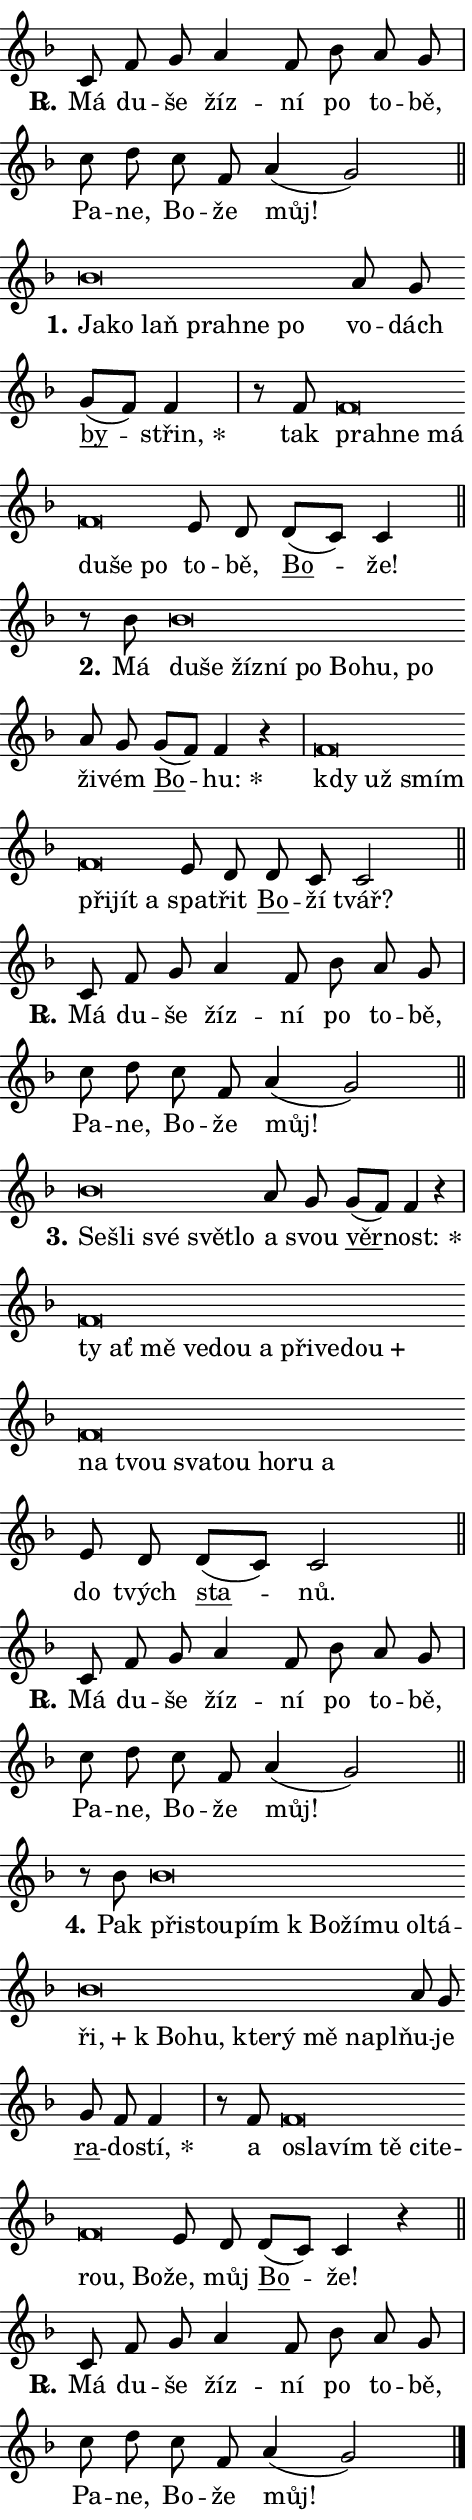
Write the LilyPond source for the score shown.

\version "2.24.0"
\header { tagline = "" }
\paper {
  indent = 0\cm
  top-margin = 0\cm
  right-margin = 0.13\cm % to fit lyric hyphens
  bottom-margin = 0\cm
  left-margin = 0\cm
  paper-width = 8\cm
  page-breaking = #ly:one-page-breaking
  system-system-spacing.basic-distance = #11
  score-system-spacing.basic-distance = #11
  ragged-last = ##f
}


%% Author: Thomas Morley
%% https://lists.gnu.org/archive/html/lilypond-user/2020-05/msg00002.html
#(define (line-position grob)
"Returns position of @var[grob} in current system:
   @code{'start}, if at first time-step
   @code{'end}, if at last time-step
   @code{'middle} otherwise
"
  (let* ((col (ly:item-get-column grob))
         (ln (ly:grob-object col 'left-neighbor))
         (rn (ly:grob-object col 'right-neighbor))
         (col-to-check-left (if (ly:grob? ln) ln col))
         (col-to-check-right (if (ly:grob? rn) rn col))
         (break-dir-left
           (and
             (ly:grob-property col-to-check-left 'non-musical #f)
             (ly:item-break-dir col-to-check-left)))
         (break-dir-right
           (and
             (ly:grob-property col-to-check-right 'non-musical #f)
             (ly:item-break-dir col-to-check-right))))
        (cond ((eqv? 1 break-dir-left) 'start)
              ((eqv? -1 break-dir-right) 'end)
              (else 'middle))))

#(define (tranparent-at-line-position vctor)
  (lambda (grob)
  "Relying on @code{line-position} select the relevant enry from @var{vctor}.
Used to determine transparency,"
    (case (line-position grob)
      ((end) (not (vector-ref vctor 0)))
      ((middle) (not (vector-ref vctor 1)))
      ((start) (not (vector-ref vctor 2))))))

noteHeadBreakVisibility =
#(define-music-function (break-visibility)(vector?)
"Makes @code{NoteHead}s transparent relying on @var{break-visibility}"
#{
  \override NoteHead.transparent =
    #(tranparent-at-line-position break-visibility)
#})

#(define delete-ledgers-for-transparent-note-heads
  (lambda (grob)
    "Reads whether a @code{NoteHead} is transparent.
If so this @code{NoteHead} is removed from @code{'note-heads} from
@var{grob}, which is supposed to be @code{LedgerLineSpanner}.
As a result ledgers are not printed for this @code{NoteHead}"
    (let* ((nhds-array (ly:grob-object grob 'note-heads))
           (nhds-list
             (if (ly:grob-array? nhds-array)
                 (ly:grob-array->list nhds-array)
                 '()))
           ;; Relies on the transparent-property being done before
           ;; Staff.LedgerLineSpanner.after-line-breaking is executed.
           ;; This is fragile ...
           (to-keep
             (remove
               (lambda (nhd)
                 (ly:grob-property nhd 'transparent #f))
               nhds-list)))
      ;; TODO find a better method to iterate over grob-arrays, similiar
      ;; to filter/remove etc for lists
      ;; For now rebuilt from scratch
      (set! (ly:grob-object grob 'note-heads)  '())
      (for-each
        (lambda (nhd)
          (ly:pointer-group-interface::add-grob grob 'note-heads nhd))
        to-keep))))

squashNotes = {
  \override NoteHead.X-extent = #'(-0.2 . 0.2)
  \override NoteHead.Y-extent = #'(-0.75 . 0)
  \override NoteHead.stencil =
    #(lambda (grob)
       (let ((pos (ly:grob-property grob 'staff-position)))
         (begin
           (if (< pos -7) (display "ERROR: Lower brevis then expected\n") (display ""))
           (if (<= pos -6) ly:text-interface::print ly:note-head::print))))
}
unSquashNotes = {
  \revert NoteHead.X-extent
  \revert NoteHead.Y-extent
  \revert NoteHead.stencil
}

hideNotes = \noteHeadBreakVisibility #begin-of-line-visible
unHideNotes = \noteHeadBreakVisibility #all-visible

% work-around for resetting accidentals
% https://lilypond.org/doc/v2.23/Documentation/notation/displaying-rhythms#unmetered-music
cadenzaMeasure = {
  \cadenzaOff
  \partial 1024 s1024
  \cadenzaOn
}

#(define-markup-command (accent layout props text) (markup?)
  "Underline accented syllable"
  (interpret-markup layout props
    #{\markup \override #'(offset . 4.3) \underline { #text }#}))

responsum = \markup \concat {
  "R" \hspace #-1.05 \path #0.1 #'((moveto 0 0.07) (lineto 0.9 0.8)) \hspace #0.05 "."
}

spaceSize = #0.6828661417322834 % exact space size for TeX Gyre Schola

\layout {
  \context {
    \Staff
    \remove "Time_signature_engraver"
    \override LedgerLineSpanner.after-line-breaking = #delete-ledgers-for-transparent-note-heads
  }
  \context {
    \Lyrics {
      \override LyricSpace.minimum-distance = \spaceSize
      \override LyricText.font-name = #"TeX Gyre Schola"
      \override LyricText.font-size = 1
      \override StanzaNumber.font-name = #"TeX Gyre Schola Bold"
      \override StanzaNumber.font-size = 1
    }
  }
  \context {
    \Score 
    \override NoteHead.text =
      #(lambda (grob) 
        (let ((pos (ly:grob-property grob 'staff-position)))
          #{\markup {
            \combine
              \halign #-0.55 \raise #(if (= pos -6) 0 0.5) \override #'(thickness . 2) \draw-line #'(3.2 . 0)
              \musicglyph "noteheads.sM1"
          }#}))
  }
}

% magnetic-lyrics.ily
%
%   written by
%     Jean Abou Samra <jean@abou-samra.fr>
%     Werner Lemberg <wl@gnu.org>
%
%   adapted by
%     Jiri Hon <jiri.hon@gmail.com>
%
% Version 2022-Apr-15

% https://www.mail-archive.com/lilypond-user@gnu.org/msg149350.html

#(define (Left_hyphen_pointer_engraver context)
   "Collect syllable-hyphen-syllable occurrences in lyrics and store
them in properties.  This engraver only looks to the left.  For
example, if the lyrics input is @code{foo -- bar}, it does the
following.

@itemize @bullet
@item
Set the @code{text} property of the @code{LyricHyphen} grob between
@q{foo} and @q{bar} to @code{foo}.

@item
Set the @code{left-hyphen} property of the @code{LyricText} grob with
text @q{foo} to the @code{LyricHyphen} grob between @q{foo} and
@q{bar}.
@end itemize

Use this auxiliary engraver in combination with the
@code{lyric-@/text::@/apply-@/magnetic-@/offset!} hook."
   (let ((hyphen #f)
         (text #f))
     (make-engraver
      (acknowledgers
       ((lyric-syllable-interface engraver grob source-engraver)
        (set! text grob)))
      (end-acknowledgers
       ((lyric-hyphen-interface engraver grob source-engraver)
        ;(when (not (grob::has-interface grob 'lyric-space-interface))
          (set! hyphen grob)));)
      ((stop-translation-timestep engraver)
       (when (and text hyphen)
         (ly:grob-set-object! text 'left-hyphen hyphen))
       (set! text #f)
       (set! hyphen #f)))))

#(define (lyric-text::apply-magnetic-offset! grob)
   "If the space between two syllables is less than the value in
property @code{LyricText@/.details@/.squash-threshold}, move the right
syllable to the left so that it gets concatenated with the left
syllable.

Use this function as a hook for
@code{LyricText@/.after-@/line-@/breaking} if the
@code{Left_@/hyphen_@/pointer_@/engraver} is active."
   (let ((hyphen (ly:grob-object grob 'left-hyphen #f)))
     (when hyphen
       (let ((left-text (ly:spanner-bound hyphen LEFT)))
         (when (grob::has-interface left-text 'lyric-syllable-interface)
           (let* ((common (ly:grob-common-refpoint grob left-text X))
                  (this-x-ext (ly:grob-extent grob common X))
                  (left-x-ext
                   (begin
                     ;; Trigger magnetism for left-text.
                     (ly:grob-property left-text 'after-line-breaking)
                     (ly:grob-extent left-text common X)))
                  ;; `delta` is the gap width between two syllables.
                  (delta (- (interval-start this-x-ext)
                            (interval-end left-x-ext)))
                  (details (ly:grob-property grob 'details))
                  (threshold (assoc-get 'squash-threshold details 0.2)))
             (when (< delta threshold)
               (let* (;; We have to manipulate the input text so that
                      ;; ligatures crossing syllable boundaries are not
                      ;; disabled.  For languages based on the Latin
                      ;; script this is essentially a beautification.
                      ;; However, for non-Western scripts it can be a
                      ;; necessity.
                      (lt (ly:grob-property left-text 'text))
                      (rt (ly:grob-property grob 'text))
                      (is-space (grob::has-interface hyphen 'lyric-space-interface))
                      (space (if is-space " " ""))
                      (extra-delta (if is-space spaceSize 0))
                      ;; Append new syllable.
                      (ltrt-space (if (and (string? lt) (string? rt))
                                (string-append lt space rt)
                                (make-concat-markup (list lt space rt))))
                      ;; Right-align `ltrt` to the right side.
                      (ltrt-space-markup (grob-interpret-markup
                               grob
                               (make-translate-markup
                                (cons (interval-length this-x-ext) 0)
                                (make-right-align-markup ltrt-space)))))
                 (begin
                   ;; Don't print `left-text`.
                   (ly:grob-set-property! left-text 'stencil #f)
                   ;; Set text and stencil (which holds all collected
                   ;; syllables so far) and shift it to the left.
                   (ly:grob-set-property! grob 'text ltrt-space)
                   (ly:grob-set-property! grob 'stencil ltrt-space-markup)
                   (ly:grob-translate-axis! grob (- (- delta extra-delta)) X))))))))))


#(define (lyric-hyphen::displace-bounds-first grob)
   ;; Make very sure this callback isn't triggered too early.
   (let ((left (ly:spanner-bound grob LEFT))
         (right (ly:spanner-bound grob RIGHT)))
     (ly:grob-property left 'after-line-breaking)
     (ly:grob-property right 'after-line-breaking)
     (ly:lyric-hyphen::print grob)))

squashThreshold = #0.4

\layout {
  \context {
    \Lyrics
    \consists #Left_hyphen_pointer_engraver
    \override LyricText.after-line-breaking =
      #lyric-text::apply-magnetic-offset!
    \override LyricHyphen.stencil = #lyric-hyphen::displace-bounds-first
    \override LyricText.details.squash-threshold = \squashThreshold
    \override LyricHyphen.minimum-distance = 0
    \override LyricHyphen.minimum-length = \squashThreshold
  }
}

squashText = \override LyricText.details.squash-threshold = 9999
unSquashText = \override LyricText.details.squash-threshold = \squashThreshold

leftText = \override LyricText.self-alignment-X = #LEFT
unLeftText = \revert LyricText.self-alignment-X

starOffset = #(lambda (grob) 
                (let ((x_offset (ly:self-alignment-interface::aligned-on-x-parent grob)))
                  (if (= x_offset 0) 0 (+ x_offset 1.2))))

star = #(define-music-function (syllable)(string?)
"Append star separator at the end of a syllable"
#{
  \once \override LyricText.X-offset = #starOffset
  \lyricmode { \markup {
    #syllable
    \override #'((font-name . "TeX Gyre Schola Bold")) \hspace #0.2 \lower #0.65 \larger "*"
  } }
#})

starAccent = #(define-music-function (syllable)(string?)
"Append star separator at the end of a syllable and make accent"
#{
  \once \override LyricText.X-offset = #starOffset
  \lyricmode { \markup {
    \accent #syllable
    \override #'((font-name . "TeX Gyre Schola Bold")) \hspace #0.2 \lower #0.65 \larger "*"
  } }
#})

breath = #(define-music-function (syllable)(string?)
"Append breathing indicator at the end of a syllable"
#{
  \lyricmode { \markup { #syllable "+" } }
#})

optionalBreath = #(define-music-function (syllable)(string?)
"Append optional breathing indicator at the end of a syllable"
#{
  \lyricmode { \markup { #syllable "(+)" } }
#})


\score {
    <<
        \new Voice = "melody" { \cadenzaOn \key f \major \relative { c'8 f g a4 f8 bes a g \cadenzaMeasure \bar "|" c d \bar "" c f, \bar "" a4( g2) \cadenzaMeasure \bar "||" \break } }
        \new Lyrics \lyricsto "melody" { \lyricmode { \set stanza = \responsum
Má du -- še žíz -- ní po to -- bě, Pa -- ne, Bo -- že můj! } }
    >>
    \layout {}
}

\score {
    <<
        \new Voice = "melody" { \cadenzaOn \key f \major \relative { \squashNotes bes'\breve*1/16 \hideNotes \breve*1/16 \bar "" \breve*1/16 \bar "" \breve*1/16 \bar "" \breve*1/16 \breve*1/16 \bar "" \unHideNotes \unSquashNotes a8 g \bar "" g[( f)] f4 \cadenzaMeasure \bar "|" r8 f \squashNotes f\breve*1/16 \hideNotes \breve*1/16 \bar "" \breve*1/16 \bar "" \breve*1/16 \bar "" \breve*1/16 \breve*1/16 \bar "" \unHideNotes \unSquashNotes e8 d \bar "" d[( c)] c4 \cadenzaMeasure \bar "||" \break } }
        \new Lyrics \lyricsto "melody" { \lyricmode { \set stanza = "1."
\leftText Ja -- \squashText ko laň pra -- hne po \unLeftText \unSquashText vo -- dách \markup \accent by -- \star střin, tak \leftText pra -- \squashText hne má du -- še po \unLeftText \unSquashText to -- bě, \markup \accent Bo -- že! } }
    >>
    \layout {}
}

\score {
    <<
        \new Voice = "melody" { \cadenzaOn \key f \major \relative { r8 bes' \squashNotes bes\breve*1/16 \hideNotes \breve*1/16 \bar "" \breve*1/16 \bar "" \breve*1/16 \bar "" \breve*1/16 \bar "" \breve*1/16 \bar "" \breve*1/16 \breve*1/16 \bar "" \unHideNotes \unSquashNotes a8 g \bar "" g[( f)] f4 r \cadenzaMeasure \bar "|" \squashNotes f\breve*1/16 \hideNotes \breve*1/16 \bar "" \breve*1/16 \bar "" \breve*1/16 \bar "" \breve*1/16 \breve*1/16 \bar "" \unHideNotes \unSquashNotes e8 d \bar "" d c c2 \cadenzaMeasure \bar "||" \break } }
        \new Lyrics \lyricsto "melody" { \lyricmode { \set stanza = "2."
Má \leftText du -- \squashText še žíz -- ní po Bo -- hu, po \unLeftText \unSquashText ži -- vém \markup \accent Bo -- \star hu: \leftText kdy \squashText už smím při -- jít a \unLeftText \unSquashText spa -- třit \markup \accent Bo -- ží tvář? } }
    >>
    \layout {}
}

\score {
    <<
        \new Voice = "melody" { \cadenzaOn \key f \major \relative { c'8 f g a4 f8 bes a g \cadenzaMeasure \bar "|" c d \bar "" c f, \bar "" a4( g2) \cadenzaMeasure \bar "||" \break } }
        \new Lyrics \lyricsto "melody" { \lyricmode { \set stanza = \responsum
Má du -- še žíz -- ní po to -- bě, Pa -- ne, Bo -- že můj! } }
    >>
    \layout {}
}

\score {
    <<
        \new Voice = "melody" { \cadenzaOn \key f \major \relative { \squashNotes bes'\breve*1/16 \hideNotes \breve*1/16 \bar "" \breve*1/16 \bar "" \breve*1/16 \breve*1/16 \bar "" \unHideNotes \unSquashNotes a8 g \bar "" g[( f)] f4 r \cadenzaMeasure \bar "|" \squashNotes f\breve*1/16 \hideNotes \breve*1/16 \bar "" \breve*1/16 \bar "" \breve*1/16 \bar "" \breve*1/16 \bar "" \breve*1/16 \bar "" \breve*1/16 \bar "" \breve*1/16 \bar "" \breve*1/16 \bar "" \breve*1/16 \bar "" \breve*1/16 \bar "" \breve*1/16 \bar "" \breve*1/16 \bar "" \breve*1/16 \bar "" \breve*1/16 \breve*1/16 \bar "" \unHideNotes \unSquashNotes e8 d \bar "" d[( c)] c2 \cadenzaMeasure \bar "||" \break } }
        \new Lyrics \lyricsto "melody" { \lyricmode { \set stanza = "3."
\leftText Se -- \squashText šli své svět -- lo \unLeftText \unSquashText a svou \markup \accent věr -- \star nost: \leftText ty \squashText ať mě ve -- dou a při -- ve -- \breath "dou" na tvou sva -- tou ho -- ru a \unLeftText \unSquashText do tvých \markup \accent sta -- nů. } }
    >>
    \layout {}
}

\score {
    <<
        \new Voice = "melody" { \cadenzaOn \key f \major \relative { c'8 f g a4 f8 bes a g \cadenzaMeasure \bar "|" c d \bar "" c f, \bar "" a4( g2) \cadenzaMeasure \bar "||" \break } }
        \new Lyrics \lyricsto "melody" { \lyricmode { \set stanza = \responsum
Má du -- še žíz -- ní po to -- bě, Pa -- ne, Bo -- že můj! } }
    >>
    \layout {}
}

\score {
    <<
        \new Voice = "melody" { \cadenzaOn \key f \major \relative { r8 bes' \squashNotes bes\breve*1/16 \hideNotes \breve*1/16 \bar "" \breve*1/16 \bar "" \breve*1/16 \bar "" \breve*1/16 \bar "" \breve*1/16 \bar "" \breve*1/16 \bar "" \breve*1/16 \bar "" \breve*1/16 \bar "" \breve*1/16 \bar "" \breve*1/16 \bar "" \breve*1/16 \bar "" \breve*1/16 \bar "" \breve*1/16 \bar "" \breve*1/16 \breve*1/16 \bar "" \unHideNotes \unSquashNotes a8 g \bar "" g f f4 \cadenzaMeasure \bar "|" r8 f \squashNotes f\breve*1/16 \hideNotes \breve*1/16 \bar "" \breve*1/16 \bar "" \breve*1/16 \bar "" \breve*1/16 \bar "" \breve*1/16 \bar "" \breve*1/16 \breve*1/16 \bar "" \unHideNotes \unSquashNotes e8 d \bar "" d[( c)] c4 r \cadenzaMeasure \bar "||" \break } }
        \new Lyrics \lyricsto "melody" { \lyricmode { \set stanza = "4."
Pak \leftText při -- \squashText stou -- pím "k Bo" -- ží -- mu ol -- tá -- \breath "ři," "k Bo" -- hu, kte -- rý mě na -- pl -- \unLeftText \unSquashText ňu -- je \markup \accent ra -- do -- \star stí, a \leftText o -- \squashText sla -- vím tě ci -- te -- rou, Bo -- \unLeftText \unSquashText že, můj \markup \accent Bo -- že! } }
    >>
    \layout {}
}

\score {
    <<
        \new Voice = "melody" { \cadenzaOn \key f \major \relative { c'8 f g a4 f8 bes a g \cadenzaMeasure \bar "|" c d \bar "" c f, \bar "" a4( g2) \cadenzaMeasure \bar "||" \break } \bar "|." }
        \new Lyrics \lyricsto "melody" { \lyricmode { \set stanza = \responsum
Má du -- še žíz -- ní po to -- bě, Pa -- ne, Bo -- že můj! } }
    >>
    \layout {}
}
